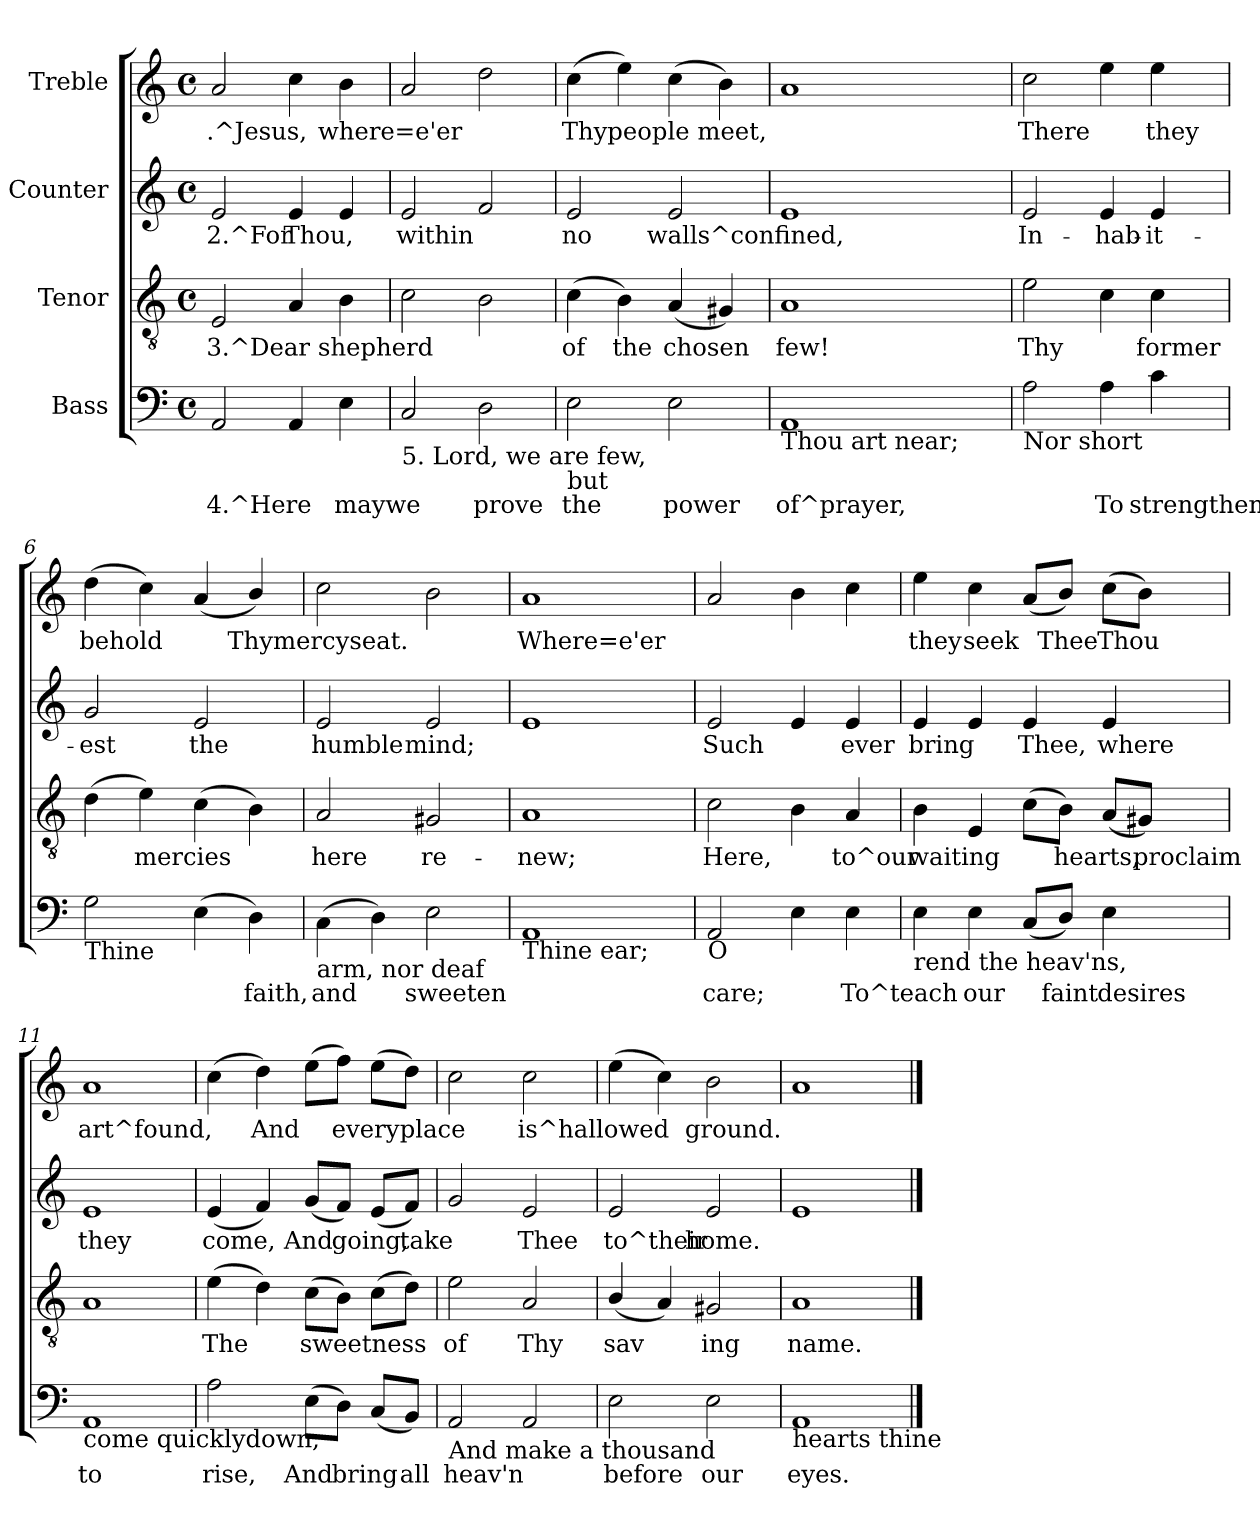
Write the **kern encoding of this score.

**kern	**text	**kern	**text	**kern	**text	**kern	**text
*part4	*part4	*part3	*part3	*part2	*part2	*part1	*part1
*staff4	*staff4	*staff3	*staff3	*staff2	*staff2	*staff1	*staff1
*I"Bass	*	*I"Tenor	*	*I"Counter	*	*I"Treble	*
!!LO:PB:g=z
*stria5	*	*stria5	*	*stria5	*	*stria5	*
*clefF4	*	*clefGv2	*	*clefG2	*	*clefG2	*
*k[]	*	*k[]	*	*k[]	*	*k[]	*
*C:	*	*C:	*	*C:	*	*C:	*
*M4/4	*	*M4/4	*	*M4/4	*	*M4/4	*
*met(c)	*	*met(c)	*	*met(c)	*	*met(c)	*
=1	=1	=1	=1	=1	=1	=1	=1
!	!LO:LY:b:rj	!	!LO:LY:b:rj	!	!LO:LY:b:rj	!	!LO:LY:b:rj
2AA/	4.^Here	2E/	3.^Dear	2e/	2.^For	2a/	.^Jesus,
!	!LO:LY:b:rj	!	!LO:LY:b:rj	!	!LO:LY:b:rj	!	!LO:LY:b:rj
4AA/	.	4A/	.	4e/	Thou,	4cc\	.
!	!LO:LY:b:rj	!	!LO:LY:b:rj	!	!LO:LY:b:rj	!	!LO:LY:b:rj
4E\	maywe	4B\	shepherd	4e/	.	4b\	where=e'er
=2	=2	=2	=2	=2	=2	=2	=2
!LO:TX:b:t=5. Lord, we are few,	!	!	!	!	!	!	!
!	!LO:LY:b:rj	!	!LO:LY:b:rj	!	!LO:LY:b:rj	!	!LO:LY:b:rj
2C/	.	2c\	.	2e/	within	2a/	.
!	!LO:LY:b:rj	!	!LO:LY:b:rj	!	!LO:LY:b:rj	!	!LO:LY:b:rj
2D\	prove	2B\	.	2f/	.	2dd\	.
=3	=3	=3	=3	=3	=3	=3	=3
!LO:TX:b:t=but	!	!	!	!	!	!	!
!	!LO:LY:b:rj	!	!LO:LY:b:rj	!	!LO:LY:b:rj	!	!LO:LY:b:rj
2E\	the	(>4c\	of	2e/	no	(>4cc\	Thypeople
!	!	!	!LO:LY:b:rj	!	!	!	!LO:LY:b:rj
.	.	4B\)	the	.	.	4ee\)	.
!	!LO:LY:b:rj	!	!LO:LY:b:rj	!	!LO:LY:b:rj	!	!LO:LY:b:rj
2E\	power	(<4A/	chosen	2e/	walls^confined,	(>4cc\	.
!	!	!	!LO:LY:b:rj	!	!	!	!LO:LY:b:rj
.	.	4G#X/)	.	.	.	4b\)	meet,
=4	=4	=4	=4	=4	=4	=4	=4
!LO:TX:b:t=Thou art near;	!	!	!	!	!	!	!
!	!LO:LY:b:rj	!	!LO:LY:b:rj	!	!LO:LY:b:rj	!	!LO:LY:b:rj
1AA	of^prayer,	1A	few!	1e	.	1a	.
=5	=5	=5	=5	=5	=5	=5	=5
!LO:TX:b:t=Nor short	!	!	!	!	!	!	!
!	!LO:LY:b:rj	!	!LO:LY:b:rj	!	!LO:LY:b:rj	!	!LO:LY:b:rj
2A\	.	2e\	Thy	2e/	In-	2cc>\	There
!	!LO:LY:b:rj	!	!LO:LY:b:rj	!	!LO:LY:b:rj	!	!LO:LY:b:rj
4A\	To	4c\	.	4e/	-hab-	4ee\	.
!	!LO:LY:b:rj	!	!LO:LY:b:rj	!	!LO:LY:b:rj	!	!LO:LY:b:rj
4c\	strengthen	4c\	former	4e/	-it-	4ee\	they
=6	=6	=6	=6	=6	=6	=6	=6
!LO:TX:b:t=Thine	!	!	!	!	!	!	!
!	!LO:LY:b:rj	!	!LO:LY:b:rj	!	!LO:LY:b:rj	!	!LO:LY:b:rj
2G\	.	(>4d\	.	2g/	-est	(>4dd\	behold
!	!	!	!LO:LY:b:rj	!	!	!	!LO:LY:b:rj
.	.	4e\)	mercies	.	.	4cc\)	.
!	!LO:LY:b:rj	!	!LO:LY:b:rj	!	!LO:LY:b:rj	!	!LO:LY:b:rj
(>4E\	.	(>4c\	.	2e/	the	(<4a/	.
!	!LO:LY:b:rj	!	!LO:LY:b:rj	!	!	!	!LO:LY:b:rj
4D\)	faith,	4B\)	.	.	.	4b/)	Thymercyseat.
=7	=7	=7	=7	=7	=7	=7	=7
!LO:TX:b:t=arm, nor deaf	!	!	!	!	!	!	!
!	!LO:LY:b:rj	!	!LO:LY:b:rj	!	!LO:LY:b:rj	!	!LO:LY:b:rj
(>4C\	and	2A/	here	2e/	humble	2cc\	.
!	!LO:LY:b:rj	!	!	!	!	!	!
4D\)	.	.	.	.	.	.	.
!	!LO:LY:b:rj	!	!LO:LY:b:rj	!	!LO:LY:b:rj	!	!LO:LY:b:rj
2E\	sweeten	2G#X/	re-	2e/	mind;	2b\	.
=8	=8	=8	=8	=8	=8	=8	=8
!LO:TX:b:t=Thine ear;	!	!	!	!	!	!	!
!	!LO:LY:b:rj	!	!LO:LY:b:rj	!	!LO:LY:b:rj	!	!LO:LY:b:rj
1AA	.	1A	-new;	1e	.	1a	Where=e'er
=9	=9	=9	=9	=9	=9	=9	=9
!LO:TX:b:t=O	!	!	!	!	!	!	!
!	!LO:LY:b:rj	!	!LO:LY:b:rj	!	!LO:LY:b:rj	!	!LO:LY:b:rj
2AA/	care;	2c\	Here,	2e/	Such	2a/	.
!	!LO:LY:b:rj	!	!LO:LY:b:rj	!	!LO:LY:b:rj	!	!LO:LY:b:rj
4E\	.	4B\	.	4e/	.	4b\	.
!	!LO:LY:b:rj	!	!LO:LY:b:rj	!	!LO:LY:b:rj	!	!LO:LY:b:rj
4E\	To^teach	4A/	to^our	4e/	ever	4cc>\	.
=10	=10	=10	=10	=10	=10	=10	=10
!LO:TX:b:t=rend the heav'ns,	!	!	!	!	!	!	!
!	!LO:LY:b:rj	!	!LO:LY:b:rj	!	!LO:LY:b:rj	!	!LO:LY:b:rj
4E\	.	4B\	waiting	4e/	bring	4ee>\	they
!	!LO:LY:b:rj	!	!LO:LY:b:rj	!	!LO:LY:b:rj	!	!LO:LY:b:rj
4E\	our	4E/	.	4e/	.	4cc\	seek
!	!LO:LY:b:rj	!	!LO:LY:b:rj	!	!LO:LY:b:rj	!	!LO:LY:b:rj
(<8C/L	.	(>8c\L	.	4e/	Thee,	(<8a/L	.
!	!LO:LY:b:rj	!	!LO:LY:b:rj	!	!	!	!LO:LY:b:rj
8D/J)	faint	8B\J)	hearts,	.	.	8b/J)	Thee
!	!LO:LY:b:rj	!	!LO:LY:b:rj	!	!LO:LY:b:rj	!	!LO:LY:b:rj
4E\	desires	(<8A/L	.	4e/	where	(>8cc\L	Thou
!	!	!	!LO:LY:b:rj	!	!	!	!LO:LY:b:rj
.	.	8G#X/J)	proclaim	.	.	8b\J)	.
=11	=11	=11	=11	=11	=11	=11	=11
!LO:TX:b:t=come quicklydown,	!	!	!	!	!	!	!
!	!LO:LY:b:rj	!	!LO:LY:b:rj	!	!LO:LY:b:rj	!	!LO:LY:b:rj
1AA	to	1A	.	1e	they	1a	art^found,
=12	=12	=12	=12	=12	=12	=12	=12
!	!LO:LY:b:rj	!	!LO:LY:b:rj	!	!LO:LY:b:rj	!	!LO:LY:b:rj
2A\	rise,	(>4e\	The	(<4e/	come,	(>4cc\	.
!	!	!	!LO:LY:b:rj	!	!LO:LY:b:rj	!	!LO:LY:b:rj
.	.	4d\)	.	4f/)	.	4dd\)	And
!	!LO:LY:b:rj	!	!LO:LY:b:rj	!	!LO:LY:b:rj	!	!LO:LY:b:rj
(>8E\L	And	(>8c\L	sweetness	(<8g/L	And	(>8ee\L	.
!	!LO:LY:b:rj	!	!LO:LY:b:rj	!	!LO:LY:b:rj	!	!LO:LY:b:rj
8D\J)	bring	8B\J)	.	8f/J)	going,	8ff\J)	every
!	!LO:LY:b:rj	!	!LO:LY:b:rj	!	!LO:LY:b:rj	!	!LO:LY:b:rj
(<8C/L	.	(>8c\L	.	(<8e/L	.	(>8ee\L	.
!	!LO:LY:b:rj	!	!LO:LY:b:rj	!	!LO:LY:b:rj	!	!LO:LY:b:rj
8BB/J)	all	8d\J)	.	8f/J)	take	8dd\J)	place
=13	=13	=13	=13	=13	=13	=13	=13
!LO:TX:b:t=And make a thousand	!	!	!	!	!	!	!
!	!LO:LY:b:rj	!	!LO:LY:b:rj	!	!LO:LY:b:rj	!	!LO:LY:b:rj
2AA/	heav'n	2e\	of	2g/	.	2cc\	.
!	!LO:LY:b:rj	!	!LO:LY:b:rj	!	!LO:LY:b:rj	!	!LO:LY:b:rj
2AA/	.	2A/	Thy	2e/	Thee	2cc\	is^hallowed
=14	=14	=14	=14	=14	=14	=14	=14
!	!LO:LY:b:rj	!	!LO:LY:b:rj	!	!LO:LY:b:rj	!	!LO:LY:b:rj
2E\	before	(<4B/	sav-	2e/	to^their	(>4ee\	.
!	!	!	!LO:LY:b:rj	!	!	!	!LO:LY:b:rj
.	.	4A/)	--	.	.	4cc\)	.
!	!LO:LY:b:rj	!	!LO:LY:b:rj	!	!LO:LY:b:rj	!	!LO:LY:b:rj
2E\	our	2G#X/	-ing	2e/	home.	2b>\	ground.
=15	=15	=15	=15	=15	=15	=15	=15
!LO:TX:b:t=hearts thine	!	!	!	!	!	!	!
!	!LO:LY:b:rj	!	!LO:LY:b:rj	!	!LO:LY:b:rj	!	!LO:LY:b:rj
1AA	eyes.	1A	name.	1e	.	1a>	.
==	==	==	==	==	==	==	==
*-	*-	*-	*-	*-	*-	*-	*-
